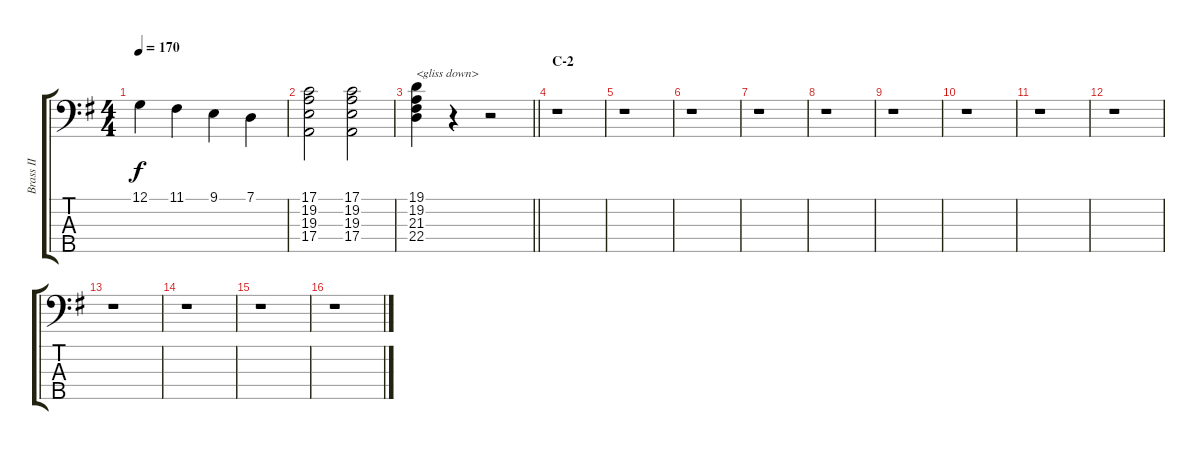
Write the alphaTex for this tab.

\track ("Brass II" "Brass II") {instrument brasssection}
\staff {score tabs}
\tuning (G2 D2 A1 E1 B0) {hide}
\ts (4 4)
\tempo 170
\clef f4
\ks g
12.1.4{dy f} 11.1.4 9.1.4 7.1.4 |
(17.1 19.2 19.3 17.4).2 (17.1 19.2 19.3 17.4).2 |
\barLineRight lightlight
(19.1 19.2 21.3 22.4).4{txt "<gliss down>"} r.4 r.2 |
\section ("" "C-2")
r.1 |
r.1 |
r.1 |
r.1 |
r.1 |
r.1 |
r.1 |
r.1 |
r.1 |
r.1 |
r.1 |
r.1 |
r.1
